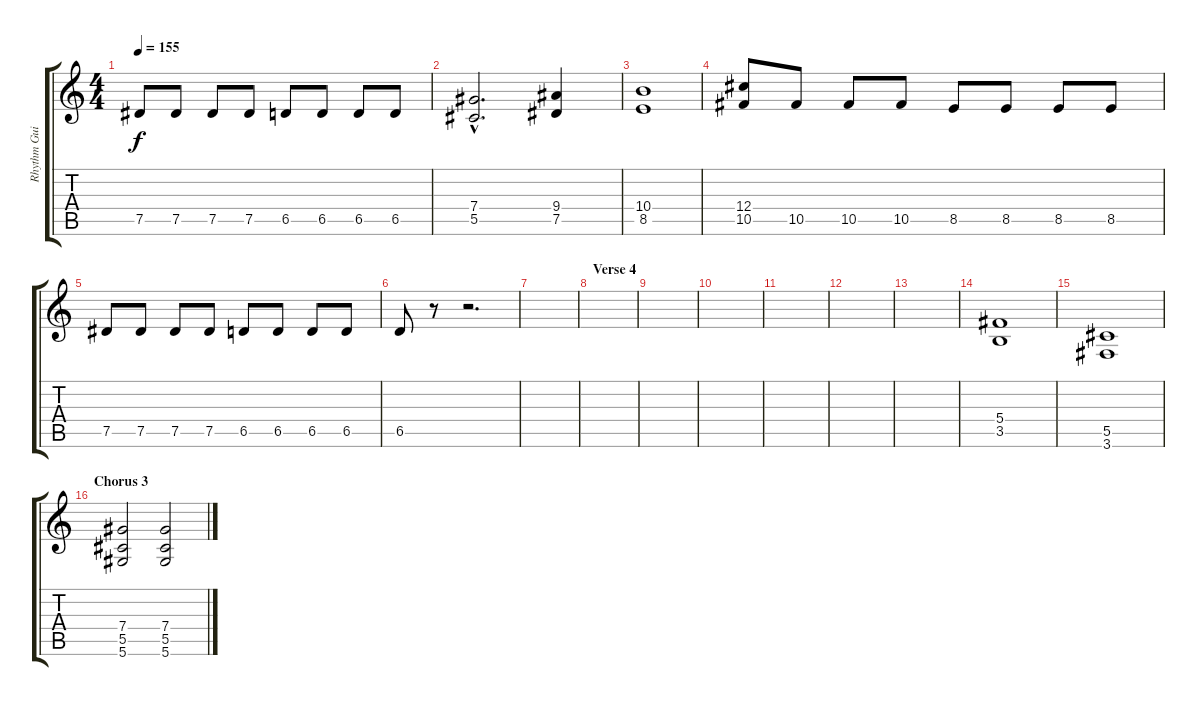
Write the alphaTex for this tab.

\track ("Rhythm Guitar" "Rhythm Gui") {instrument overdrivenguitar}
\staff {score tabs}
\tuning (Eb4 Bb3 Gb3 Db3 Ab2 Eb2) {hide}
\ts (4 4)
\tempo 155
\clef g2
\ks c
7.5.8{dy f} 7.5.8 7.5.8 7.5.8 6.5.8 6.5.8 6.5.8 6.5.8 |
(7.4{hac} 5.5{hac}).2{d} (9.4 7.5).4 |
(10.4 8.5).1 |
(12.4 10.5).8 10.5.8 10.5.8 10.5.8 8.5.8 8.5.8 8.5.8 8.5.8 |
7.5.8 7.5.8 7.5.8 7.5.8 6.5.8 6.5.8 6.5.8 6.5.8 |
6.5.8 r.8 r.2{d} |
|
\section ("" "Verse 4")
|
|
|
|
|
|
(5.4 3.5).1 |
(5.5 3.6).1 |
\section ("" "Chorus 3")
(7.4 5.5 5.6).2 (7.4 5.5 5.6).2
